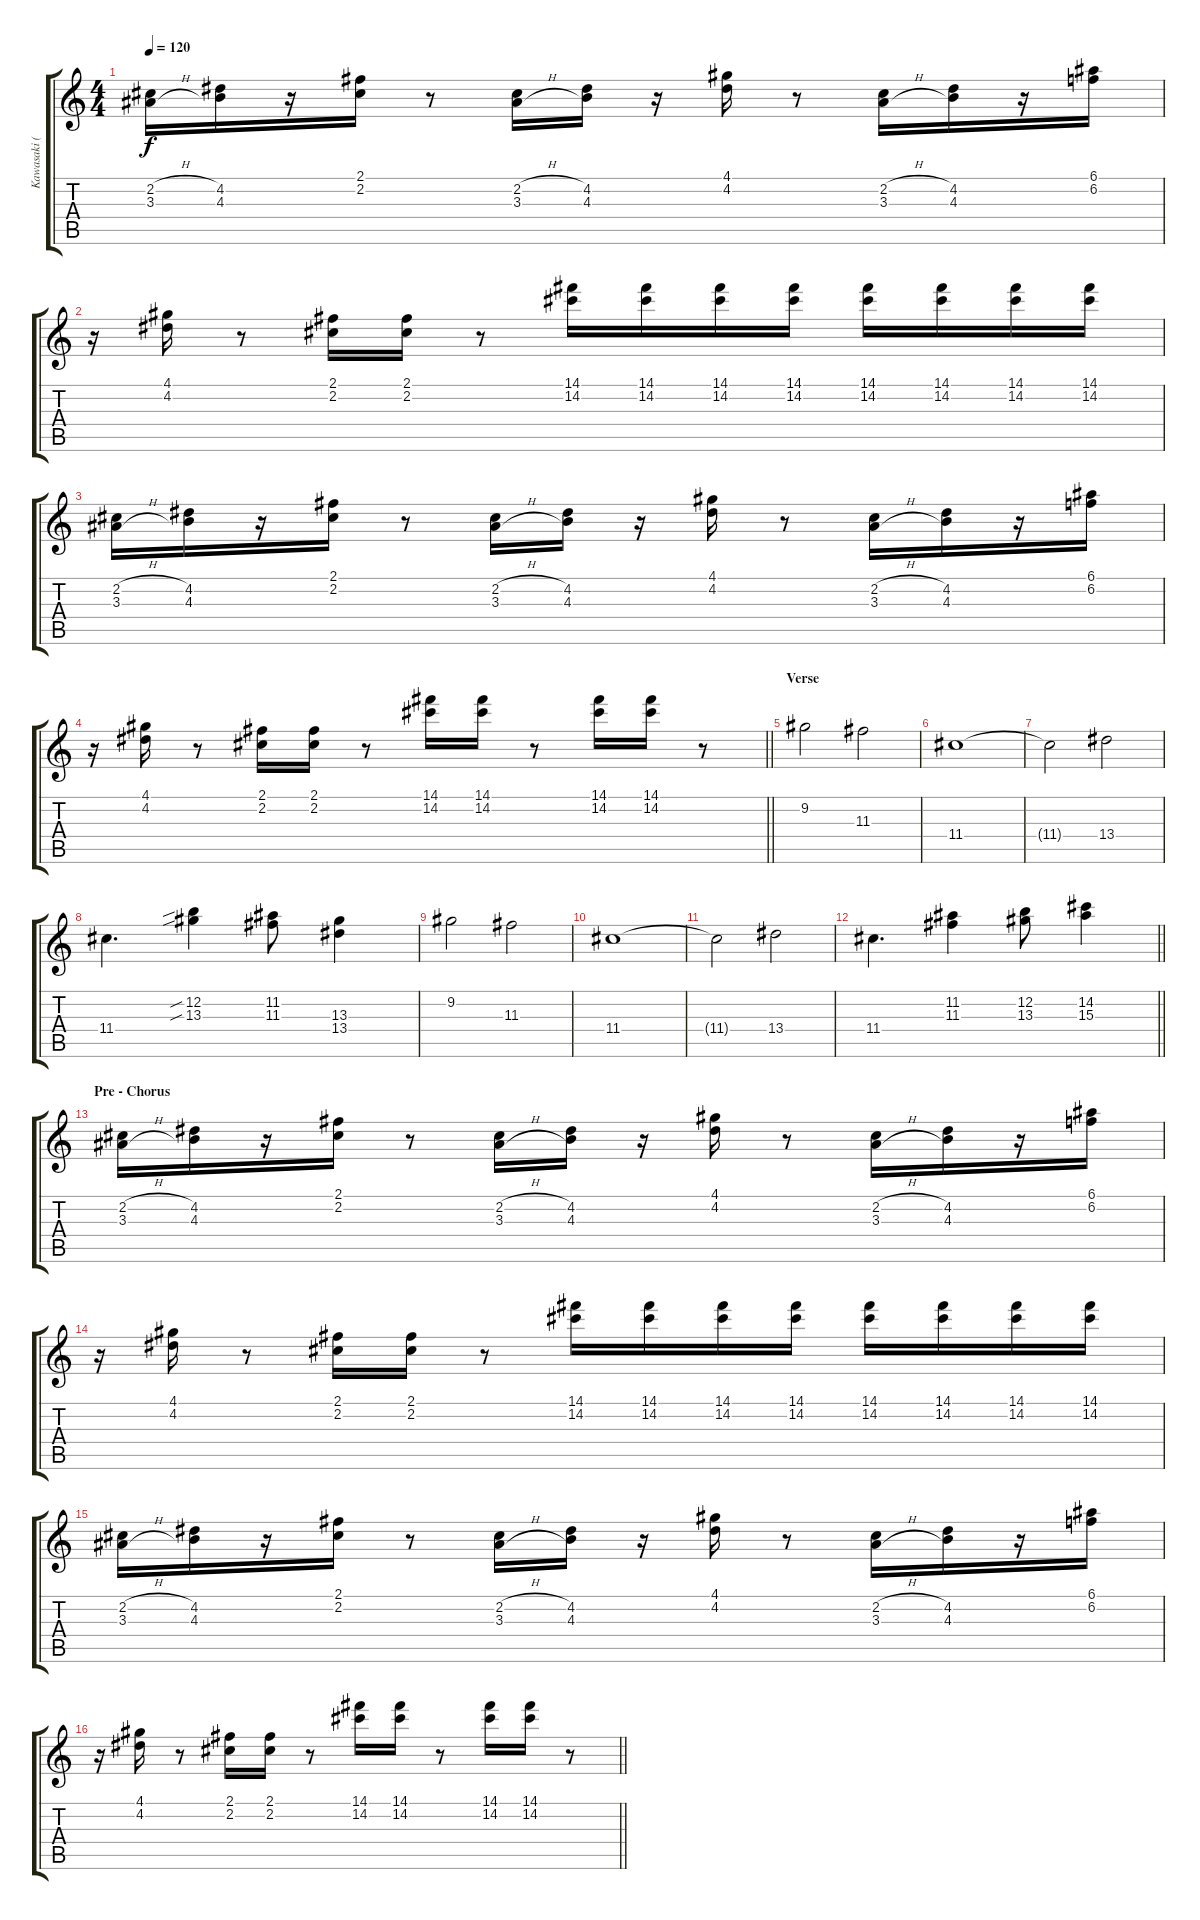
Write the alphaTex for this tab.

\track ("Kawasaki ( Lead Guitar )" "Kawasaki (") {instrument electricguitarjazz}
\staff {score tabs}
\tuning (E4 B3 G3 D3 A2 E2) {hide}
\ts (4 4)
\tempo 120
\clef g2
\ks c
(2.2{h} 3.3{h}).16{dy f} (4.2 4.3).16 r.16 (2.1 2.2).16 r.8 (2.2{h} 3.3{h}).16 (4.2 4.3).16 r.16 (4.1 4.2).16 r.8 (2.2{h} 3.3{h}).16 (4.2 4.3).16 r.16 (6.1 6.2).16 |
r.16 (4.1 4.2).16 r.8 (2.1 2.2).16 (2.1 2.2).16 r.8 (14.1 14.2).16 (14.1 14.2).16 (14.1 14.2).16 (14.1 14.2).16 (14.1 14.2).16 (14.1 14.2).16 (14.1 14.2).16 (14.1 14.2).16 |
(2.2{h} 3.3{h}).16 (4.2 4.3).16 r.16 (2.1 2.2).16 r.8 (2.2{h} 3.3{h}).16 (4.2 4.3).16 r.16 (4.1 4.2).16 r.8 (2.2{h} 3.3{h}).16 (4.2 4.3).16 r.16 (6.1 6.2).16 |
\barLineRight lightlight
r.16 (4.1 4.2).16 r.8 (2.1 2.2).16 (2.1 2.2).16 r.8 (14.1 14.2).16 (14.1 14.2).16 r.8 (14.1 14.2).16 (14.1 14.2).16 r.8 |
\section ("" "Verse")
9.2.2 11.3.2 |
11.4.1 |
11.4{t}.2 13.4.2 |
11.4.4{d} (12.2{sib} 13.3{sib}).4 (11.2 11.3).8 (13.3 13.4).4 |
9.2.2 11.3.2 |
11.4.1 |
11.4{t}.2 13.4.2 |
\barLineRight lightlight
11.4.4{d} (11.2 11.3).4 (12.2 13.3).8 (14.2 15.3).4 |
\section ("" "Pre - Chorus")
(2.2{h} 3.3{h}).16 (4.2 4.3).16 r.16 (2.1 2.2).16 r.8 (2.2{h} 3.3{h}).16 (4.2 4.3).16 r.16 (4.1 4.2).16 r.8 (2.2{h} 3.3{h}).16 (4.2 4.3).16 r.16 (6.1 6.2).16 |
r.16 (4.1 4.2).16 r.8 (2.1 2.2).16 (2.1 2.2).16 r.8 (14.1 14.2).16 (14.1 14.2).16 (14.1 14.2).16 (14.1 14.2).16 (14.1 14.2).16 (14.1 14.2).16 (14.1 14.2).16 (14.1 14.2).16 |
(2.2{h} 3.3{h}).16 (4.2 4.3).16 r.16 (2.1 2.2).16 r.8 (2.2{h} 3.3{h}).16 (4.2 4.3).16 r.16 (4.1 4.2).16 r.8 (2.2{h} 3.3{h}).16 (4.2 4.3).16 r.16 (6.1 6.2).16 |
\barLineRight lightlight
r.16 (4.1 4.2).16 r.8 (2.1 2.2).16 (2.1 2.2).16 r.8 (14.1 14.2).16 (14.1 14.2).16 r.8 (14.1 14.2).16 (14.1 14.2).16 r.8
